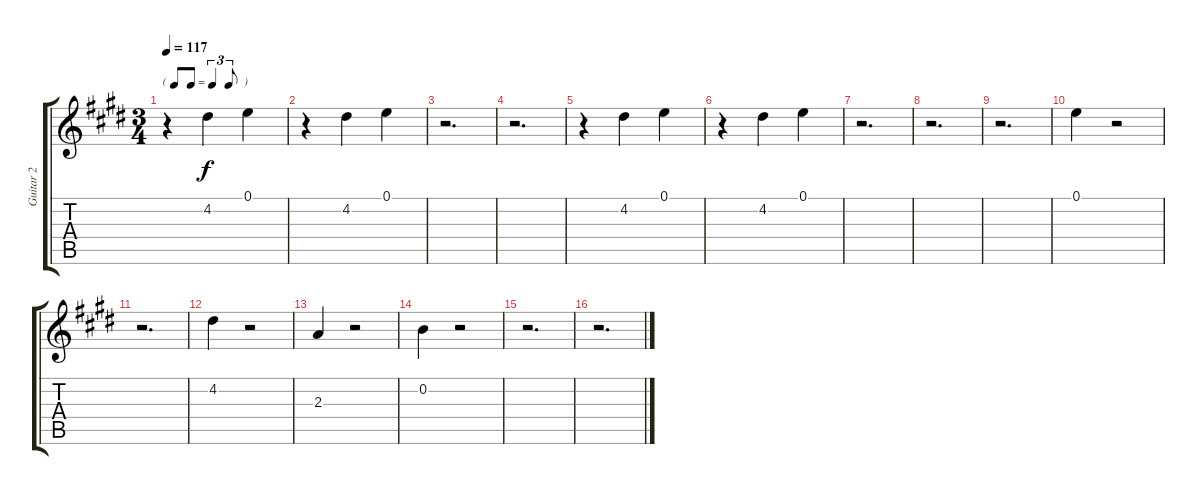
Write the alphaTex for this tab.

\track ("Guitar 2" "Guitar 2") {instrument acousticguitarnylon}
\staff {score tabs}
\tuning (E4 B3 G3 D3 A2 E2) {hide}
\ts (3 4)
\tf triplet8th
\tempo 117
\clef g2
\ks e
r.4{dy f} 4.2.4 0.1.4 |
r.4 4.2.4 0.1.4 |
r.2{d} |
r.2{d} |
r.4 4.2.4 0.1.4 |
r.4 4.2.4 0.1.4 |
r.2{d} |
r.2{d} |
r.2{d} |
0.1.4 r.2 |
r.2{d} |
4.2.4 r.2 |
2.3.4 r.2 |
0.2.4 r.2 |
r.2{d} |
r.2{d}
